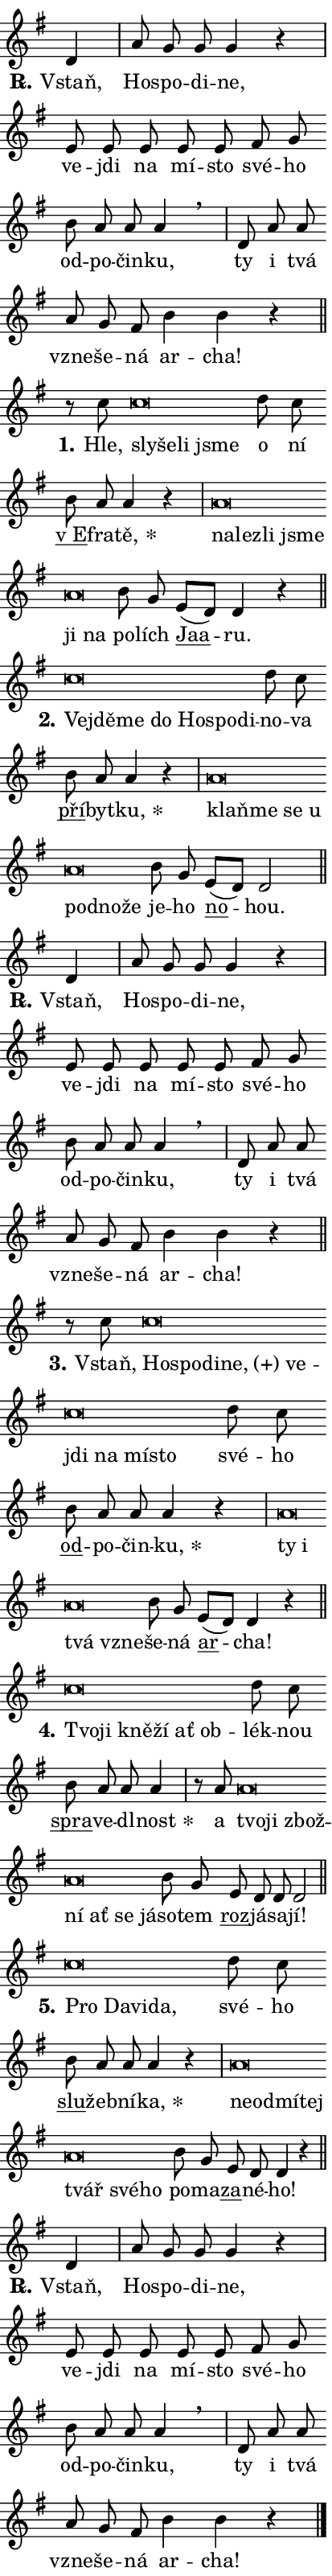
\version "2.24.0"
\header { tagline = "" }
\paper {
  indent = 0\cm
  top-margin = 0\cm
  right-margin = 0.13\cm % to fit lyric hyphens
  bottom-margin = 0\cm
  left-margin = 0\cm
  paper-width = 7\cm
  page-breaking = #ly:one-page-breaking
  system-system-spacing.basic-distance = #11
  score-system-spacing.basic-distance = #11
  ragged-last = ##f
}


%% Author: Thomas Morley
%% https://lists.gnu.org/archive/html/lilypond-user/2020-05/msg00002.html
#(define (line-position grob)
"Returns position of @var[grob} in current system:
   @code{'start}, if at first time-step
   @code{'end}, if at last time-step
   @code{'middle} otherwise
"
  (let* ((col (ly:item-get-column grob))
         (ln (ly:grob-object col 'left-neighbor))
         (rn (ly:grob-object col 'right-neighbor))
         (col-to-check-left (if (ly:grob? ln) ln col))
         (col-to-check-right (if (ly:grob? rn) rn col))
         (break-dir-left
           (and
             (ly:grob-property col-to-check-left 'non-musical #f)
             (ly:item-break-dir col-to-check-left)))
         (break-dir-right
           (and
             (ly:grob-property col-to-check-right 'non-musical #f)
             (ly:item-break-dir col-to-check-right))))
        (cond ((eqv? 1 break-dir-left) 'start)
              ((eqv? -1 break-dir-right) 'end)
              (else 'middle))))

#(define (tranparent-at-line-position vctor)
  (lambda (grob)
  "Relying on @code{line-position} select the relevant enry from @var{vctor}.
Used to determine transparency,"
    (case (line-position grob)
      ((end) (not (vector-ref vctor 0)))
      ((middle) (not (vector-ref vctor 1)))
      ((start) (not (vector-ref vctor 2))))))

noteHeadBreakVisibility =
#(define-music-function (break-visibility)(vector?)
"Makes @code{NoteHead}s transparent relying on @var{break-visibility}"
#{
  \override NoteHead.transparent =
    #(tranparent-at-line-position break-visibility)
#})

#(define delete-ledgers-for-transparent-note-heads
  (lambda (grob)
    "Reads whether a @code{NoteHead} is transparent.
If so this @code{NoteHead} is removed from @code{'note-heads} from
@var{grob}, which is supposed to be @code{LedgerLineSpanner}.
As a result ledgers are not printed for this @code{NoteHead}"
    (let* ((nhds-array (ly:grob-object grob 'note-heads))
           (nhds-list
             (if (ly:grob-array? nhds-array)
                 (ly:grob-array->list nhds-array)
                 '()))
           ;; Relies on the transparent-property being done before
           ;; Staff.LedgerLineSpanner.after-line-breaking is executed.
           ;; This is fragile ...
           (to-keep
             (remove
               (lambda (nhd)
                 (ly:grob-property nhd 'transparent #f))
               nhds-list)))
      ;; TODO find a better method to iterate over grob-arrays, similiar
      ;; to filter/remove etc for lists
      ;; For now rebuilt from scratch
      (set! (ly:grob-object grob 'note-heads)  '())
      (for-each
        (lambda (nhd)
          (ly:pointer-group-interface::add-grob grob 'note-heads nhd))
        to-keep))))

squashNotes = {
  \override NoteHead.X-extent = #'(-0.2 . 0.2)
  \override NoteHead.Y-extent = #'(-0.75 . 0)
  \override NoteHead.stencil =
    #(lambda (grob)
       (let ((pos (ly:grob-property grob 'staff-position)))
         (begin
           (if (< pos -7) (display "ERROR: Lower brevis then expected\n") (display "OK: Expected brevis position\n"))
           (if (<= pos -6) ly:text-interface::print ly:note-head::print))))
}
unSquashNotes = {
  \revert NoteHead.X-extent
  \revert NoteHead.Y-extent
  \revert NoteHead.stencil
}

hideNotes = \noteHeadBreakVisibility #begin-of-line-visible
unHideNotes = \noteHeadBreakVisibility #all-visible

% work-around for resetting accidentals
% https://lilypond.org/doc/v2.23/Documentation/notation/displaying-rhythms#unmetered-music
cadenzaMeasure = {
  \cadenzaOff
  \partial 1024 s1024
  \cadenzaOn
}

#(define-markup-command (accent layout props text) (markup?)
  "Underline accented syllable"
  (interpret-markup layout props
    #{\markup \override #'(offset . 4.3) \underline { #text }#}))

responsum = \markup \concat {
  "R" \hspace #-1.05 \path #0.1 #'((moveto 0 0.07) (lineto 0.9 0.8)) \hspace #0.05 "."
}

spaceSize = #0.6828661417322834 % exact space size for TeX Gyre Schola

\layout {
  \context {
    \Staff
    \remove "Time_signature_engraver"
    \override LedgerLineSpanner.after-line-breaking = #delete-ledgers-for-transparent-note-heads
  }
  \context {
    \Lyrics {
      \override LyricSpace.minimum-distance = \spaceSize
      \override LyricText.font-name = #"TeX Gyre Schola"
      \override LyricText.font-size = 1
      \override StanzaNumber.font-name = #"TeX Gyre Schola Bold"
      \override StanzaNumber.font-size = 1
    }
  }
  \context {
    \Score 
    \override NoteHead.text =
      #(lambda (grob) 
        (let ((pos (ly:grob-property grob 'staff-position)))
          #{\markup {
            \combine
              \halign #-0.55 \raise #(if (= pos -6) 0 0.5) \override #'(thickness . 2) \draw-line #'(3.2 . 0)
              \musicglyph "noteheads.sM1"
          }#}))
  }
}

% magnetic-lyrics.ily
%
%   written by
%     Jean Abou Samra <jean@abou-samra.fr>
%     Werner Lemberg <wl@gnu.org>
%
%   adapted by
%     Jiri Hon <jiri.hon@gmail.com>
%
% Version 2022-Apr-15

% https://www.mail-archive.com/lilypond-user@gnu.org/msg149350.html

#(define (Left_hyphen_pointer_engraver context)
   "Collect syllable-hyphen-syllable occurrences in lyrics and store
them in properties.  This engraver only looks to the left.  For
example, if the lyrics input is @code{foo -- bar}, it does the
following.

@itemize @bullet
@item
Set the @code{text} property of the @code{LyricHyphen} grob between
@q{foo} and @q{bar} to @code{foo}.

@item
Set the @code{left-hyphen} property of the @code{LyricText} grob with
text @q{foo} to the @code{LyricHyphen} grob between @q{foo} and
@q{bar}.
@end itemize

Use this auxiliary engraver in combination with the
@code{lyric-@/text::@/apply-@/magnetic-@/offset!} hook."
   (let ((hyphen #f)
         (text #f))
     (make-engraver
      (acknowledgers
       ((lyric-syllable-interface engraver grob source-engraver)
        (set! text grob)))
      (end-acknowledgers
       ((lyric-hyphen-interface engraver grob source-engraver)
        ;(when (not (grob::has-interface grob 'lyric-space-interface))
          (set! hyphen grob)));)
      ((stop-translation-timestep engraver)
       (when (and text hyphen)
         (ly:grob-set-object! text 'left-hyphen hyphen))
       (set! text #f)
       (set! hyphen #f)))))

#(define (lyric-text::apply-magnetic-offset! grob)
   "If the space between two syllables is less than the value in
property @code{LyricText@/.details@/.squash-threshold}, move the right
syllable to the left so that it gets concatenated with the left
syllable.

Use this function as a hook for
@code{LyricText@/.after-@/line-@/breaking} if the
@code{Left_@/hyphen_@/pointer_@/engraver} is active."
   (let ((hyphen (ly:grob-object grob 'left-hyphen #f)))
     (when hyphen
       (let ((left-text (ly:spanner-bound hyphen LEFT)))
         (when (grob::has-interface left-text 'lyric-syllable-interface)
           (let* ((common (ly:grob-common-refpoint grob left-text X))
                  (this-x-ext (ly:grob-extent grob common X))
                  (left-x-ext
                   (begin
                     ;; Trigger magnetism for left-text.
                     (ly:grob-property left-text 'after-line-breaking)
                     (ly:grob-extent left-text common X)))
                  ;; `delta` is the gap width between two syllables.
                  (delta (- (interval-start this-x-ext)
                            (interval-end left-x-ext)))
                  (details (ly:grob-property grob 'details))
                  (threshold (assoc-get 'squash-threshold details 0.2)))
             (when (< delta threshold)
               (let* (;; We have to manipulate the input text so that
                      ;; ligatures crossing syllable boundaries are not
                      ;; disabled.  For languages based on the Latin
                      ;; script this is essentially a beautification.
                      ;; However, for non-Western scripts it can be a
                      ;; necessity.
                      (lt (ly:grob-property left-text 'text))
                      (rt (ly:grob-property grob 'text))
                      (is-space (grob::has-interface hyphen 'lyric-space-interface))
                      (space (if is-space " " ""))
                      (extra-delta (if is-space spaceSize 0))
                      ;; Append new syllable.
                      (ltrt-space (if (and (string? lt) (string? rt))
                                (string-append lt space rt)
                                (make-concat-markup (list lt space rt))))
                      ;; Right-align `ltrt` to the right side.
                      (ltrt-space-markup (grob-interpret-markup
                               grob
                               (make-translate-markup
                                (cons (interval-length this-x-ext) 0)
                                (make-right-align-markup ltrt-space)))))
                 (begin
                   ;; Don't print `left-text`.
                   (ly:grob-set-property! left-text 'stencil #f)
                   ;; Set text and stencil (which holds all collected
                   ;; syllables so far) and shift it to the left.
                   (ly:grob-set-property! grob 'text ltrt-space)
                   (ly:grob-set-property! grob 'stencil ltrt-space-markup)
                   (ly:grob-translate-axis! grob (- (- delta extra-delta)) X))))))))))


#(define (lyric-hyphen::displace-bounds-first grob)
   ;; Make very sure this callback isn't triggered too early.
   (let ((left (ly:spanner-bound grob LEFT))
         (right (ly:spanner-bound grob RIGHT)))
     (ly:grob-property left 'after-line-breaking)
     (ly:grob-property right 'after-line-breaking)
     (ly:lyric-hyphen::print grob)))

squashThreshold = #0.4

\layout {
  \context {
    \Lyrics
    \consists #Left_hyphen_pointer_engraver
    \override LyricText.after-line-breaking =
      #lyric-text::apply-magnetic-offset!
    \override LyricHyphen.stencil = #lyric-hyphen::displace-bounds-first
    \override LyricText.details.squash-threshold = \squashThreshold
    \override LyricHyphen.minimum-distance = 0
    \override LyricHyphen.minimum-length = \squashThreshold
  }
}

squashText = \override LyricText.details.squash-threshold = 9999
unSquashText = \override LyricText.details.squash-threshold = \squashThreshold

leftText = \override LyricText.self-alignment-X = #LEFT
unLeftText = \revert LyricText.self-alignment-X

starOffset = #(lambda (grob) 
                (let ((x_offset (ly:self-alignment-interface::aligned-on-x-parent grob)))
                  (if (= x_offset 0) 0 (+ x_offset 1.2))))

star = #(define-music-function (syllable)(string?)
"Append star separator at the end of a syllable"
#{
  \once \override LyricText.X-offset = #starOffset
  \lyricmode { \markup {
    #syllable
    \override #'((font-name . "TeX Gyre Schola Bold")) \hspace #0.2 \lower #0.65 \larger "*"
  } }
#})

starAccent = #(define-music-function (syllable)(string?)
"Append star separator at the end of a syllable and make accent"
#{
  \once \override LyricText.X-offset = #starOffset
  \lyricmode { \markup {
    \accent #syllable
    \override #'((font-name . "TeX Gyre Schola Bold")) \hspace #0.2 \lower #0.65 \larger "*"
  } }
#})

breath = #(define-music-function (syllable)(string?)
"Append breathing indicator at the end of a syllable"
#{
  \lyricmode { \markup { #syllable "+" } }
#})

optionalBreath = #(define-music-function (syllable)(string?)
"Append optional breathing indicator at the end of a syllable"
#{
  \lyricmode { \markup { #syllable "(+)" } }
#})


\score {
    <<
        \new Voice = "melody" { \cadenzaOn \key g \major \relative { d'4 \cadenzaMeasure \bar "|" a'8 g g g4 r \cadenzaMeasure \bar "|" e8 e e e e \bar "" fis g \bar "" b a a a4 \breathe \cadenzaMeasure \bar "|" d,8 a' a \bar "" a g fis b4 b r \cadenzaMeasure \bar "||" \break } }
        \new Lyrics \lyricsto "melody" { \lyricmode { \set stanza = \responsum
Vstaň, Ho -- spo -- di -- ne, ve -- jdi na mí -- sto své -- ho od -- po -- čin -- ku, ty i tvá vzne -- še -- ná ar -- cha! } }
    >>
    \layout {}
}

\score {
    <<
        \new Voice = "melody" { \cadenzaOn \key g \major \relative { r8 c''8 \squashNotes c\breve*1/16 \hideNotes \breve*1/16 \bar "" \breve*1/16 \breve*1/16 \bar "" \unHideNotes \unSquashNotes d8 c \bar "" b a a4 r \cadenzaMeasure \bar "|" \squashNotes a\breve*1/16 \hideNotes \breve*1/16 \bar "" \breve*1/16 \bar "" \breve*1/16 \bar "" \breve*1/16 \breve*1/16 \bar "" \unHideNotes \unSquashNotes b8 g \bar "" e[( d)] d4 r \cadenzaMeasure \bar "||" \break } }
        \new Lyrics \lyricsto "melody" { \lyricmode { \set stanza = "1."
Hle, \leftText sly -- \squashText še -- li jsme \unLeftText \unSquashText o ní \markup \accent "v E" -- fra -- \star tě, \leftText na -- \squashText lez -- li jsme ji na \unLeftText \unSquashText po -- lích \markup \accent Jaa -- ru. } }
    >>
    \layout {}
}

\score {
    <<
        \new Voice = "melody" { \cadenzaOn \key g \major \relative { \squashNotes c''\breve*1/16 \hideNotes \breve*1/16 \bar "" \breve*1/16 \bar "" \breve*1/16 \bar "" \breve*1/16 \bar "" \breve*1/16 \breve*1/16 \bar "" \unHideNotes \unSquashNotes d8 c \bar "" b a a4 r \cadenzaMeasure \bar "|" \squashNotes a\breve*1/16 \hideNotes \breve*1/16 \bar "" \breve*1/16 \bar "" \breve*1/16 \bar "" \breve*1/16 \bar "" \breve*1/16 \breve*1/16 \bar "" \unHideNotes \unSquashNotes b8 g \bar "" e[( d)] d2 \cadenzaMeasure \bar "||" \break } }
        \new Lyrics \lyricsto "melody" { \lyricmode { \set stanza = "2."
\leftText Ve -- \squashText jdě -- me do Ho -- spo -- di -- \unLeftText \unSquashText no -- va \markup \accent pří -- byt -- \star ku, \leftText klaň -- \squashText me se u pod -- no -- že \unLeftText \unSquashText je -- ho \markup \accent no -- hou. } }
    >>
    \layout {}
}

\score {
    <<
        \new Voice = "melody" { \cadenzaOn \key g \major \relative { d'4 \cadenzaMeasure \bar "|" a'8 g g g4 r \cadenzaMeasure \bar "|" e8 e e e e \bar "" fis g \bar "" b a a a4 \breathe \cadenzaMeasure \bar "|" d,8 a' a \bar "" a g fis b4 b r \cadenzaMeasure \bar "||" \break } }
        \new Lyrics \lyricsto "melody" { \lyricmode { \set stanza = \responsum
Vstaň, Ho -- spo -- di -- ne, ve -- jdi na mí -- sto své -- ho od -- po -- čin -- ku, ty i tvá vzne -- še -- ná ar -- cha! } }
    >>
    \layout {}
}

\score {
    <<
        \new Voice = "melody" { \cadenzaOn \key g \major \relative { r8 c''8 \squashNotes c\breve*1/16 \hideNotes \breve*1/16 \bar "" \breve*1/16 \bar "" \breve*1/16 \bar "" \breve*1/16 \bar "" \breve*1/16 \bar "" \breve*1/16 \bar "" \breve*1/16 \breve*1/16 \bar "" \unHideNotes \unSquashNotes d8 c \bar "" b a a a4 r \cadenzaMeasure \bar "|" \squashNotes a\breve*1/16 \hideNotes \breve*1/16 \bar "" \breve*1/16 \breve*1/16 \bar "" \unHideNotes \unSquashNotes b8 g \bar "" e[( d)] d4 r \cadenzaMeasure \bar "||" \break } }
        \new Lyrics \lyricsto "melody" { \lyricmode { \set stanza = "3."
Vstaň, \leftText Ho -- \squashText spo -- di -- \optionalBreath ne, ve -- jdi na mí -- sto \unLeftText \unSquashText své -- ho \markup \accent od -- po -- čin -- \star ku, \leftText ty \squashText i tvá vzne -- \unLeftText \unSquashText še -- ná \markup \accent ar -- cha! } }
    >>
    \layout {}
}

\score {
    <<
        \new Voice = "melody" { \cadenzaOn \key g \major \relative { \squashNotes c''\breve*1/16 \hideNotes \breve*1/16 \bar "" \breve*1/16 \bar "" \breve*1/16 \bar "" \breve*1/16 \breve*1/16 \bar "" \unHideNotes \unSquashNotes d8 c \bar "" b a a a4 \cadenzaMeasure \bar "|" r8 a8 \squashNotes a\breve*1/16 \hideNotes \breve*1/16 \bar "" \breve*1/16 \bar "" \breve*1/16 \bar "" \breve*1/16 \bar "" \breve*1/16 \breve*1/16 \bar "" \unHideNotes \unSquashNotes b8 g \bar "" e d d d2 \cadenzaMeasure \bar "||" \break } }
        \new Lyrics \lyricsto "melody" { \lyricmode { \set stanza = "4."
\leftText Tvo -- \squashText ji kně -- ží ať ob -- \unLeftText \unSquashText lék -- nou \markup \accent spra -- ve -- dl -- \star nost a \leftText tvo -- \squashText ji zbož -- ní ať se já -- \unLeftText \unSquashText so -- tem \markup \accent roz -- já -- sa -- jí! } }
    >>
    \layout {}
}

\score {
    <<
        \new Voice = "melody" { \cadenzaOn \key g \major \relative { \squashNotes c''\breve*1/16 \hideNotes \breve*1/16 \bar "" \breve*1/16 \breve*1/16 \bar "" \unHideNotes \unSquashNotes d8 c \bar "" b a a a4 r \cadenzaMeasure \bar "|" \squashNotes a\breve*1/16 \hideNotes \breve*1/16 \bar "" \breve*1/16 \bar "" \breve*1/16 \bar "" \breve*1/16 \bar "" \breve*1/16 \breve*1/16 \bar "" \unHideNotes \unSquashNotes b8 g \bar "" e d d4 r \cadenzaMeasure \bar "||" \break } }
        \new Lyrics \lyricsto "melody" { \lyricmode { \set stanza = "5."
\leftText Pro \squashText Da -- vi -- da, \unLeftText \unSquashText své -- ho \markup \accent slu -- žeb -- ní -- \star ka, \leftText ne -- \squashText od -- mí -- tej tvář své -- ho \unLeftText \unSquashText po -- ma -- \markup \accent za -- né -- ho! } }
    >>
    \layout {}
}

\score {
    <<
        \new Voice = "melody" { \cadenzaOn \key g \major \relative { d'4 \cadenzaMeasure \bar "|" a'8 g g g4 r \cadenzaMeasure \bar "|" e8 e e e e \bar "" fis g \bar "" b a a a4 \breathe \cadenzaMeasure \bar "|" d,8 a' a \bar "" a g fis b4 b r \cadenzaMeasure \bar "||" \break } \bar "|." }
        \new Lyrics \lyricsto "melody" { \lyricmode { \set stanza = \responsum
Vstaň, Ho -- spo -- di -- ne, ve -- jdi na mí -- sto své -- ho od -- po -- čin -- ku, ty i tvá vzne -- še -- ná ar -- cha! } }
    >>
    \layout {}
}
